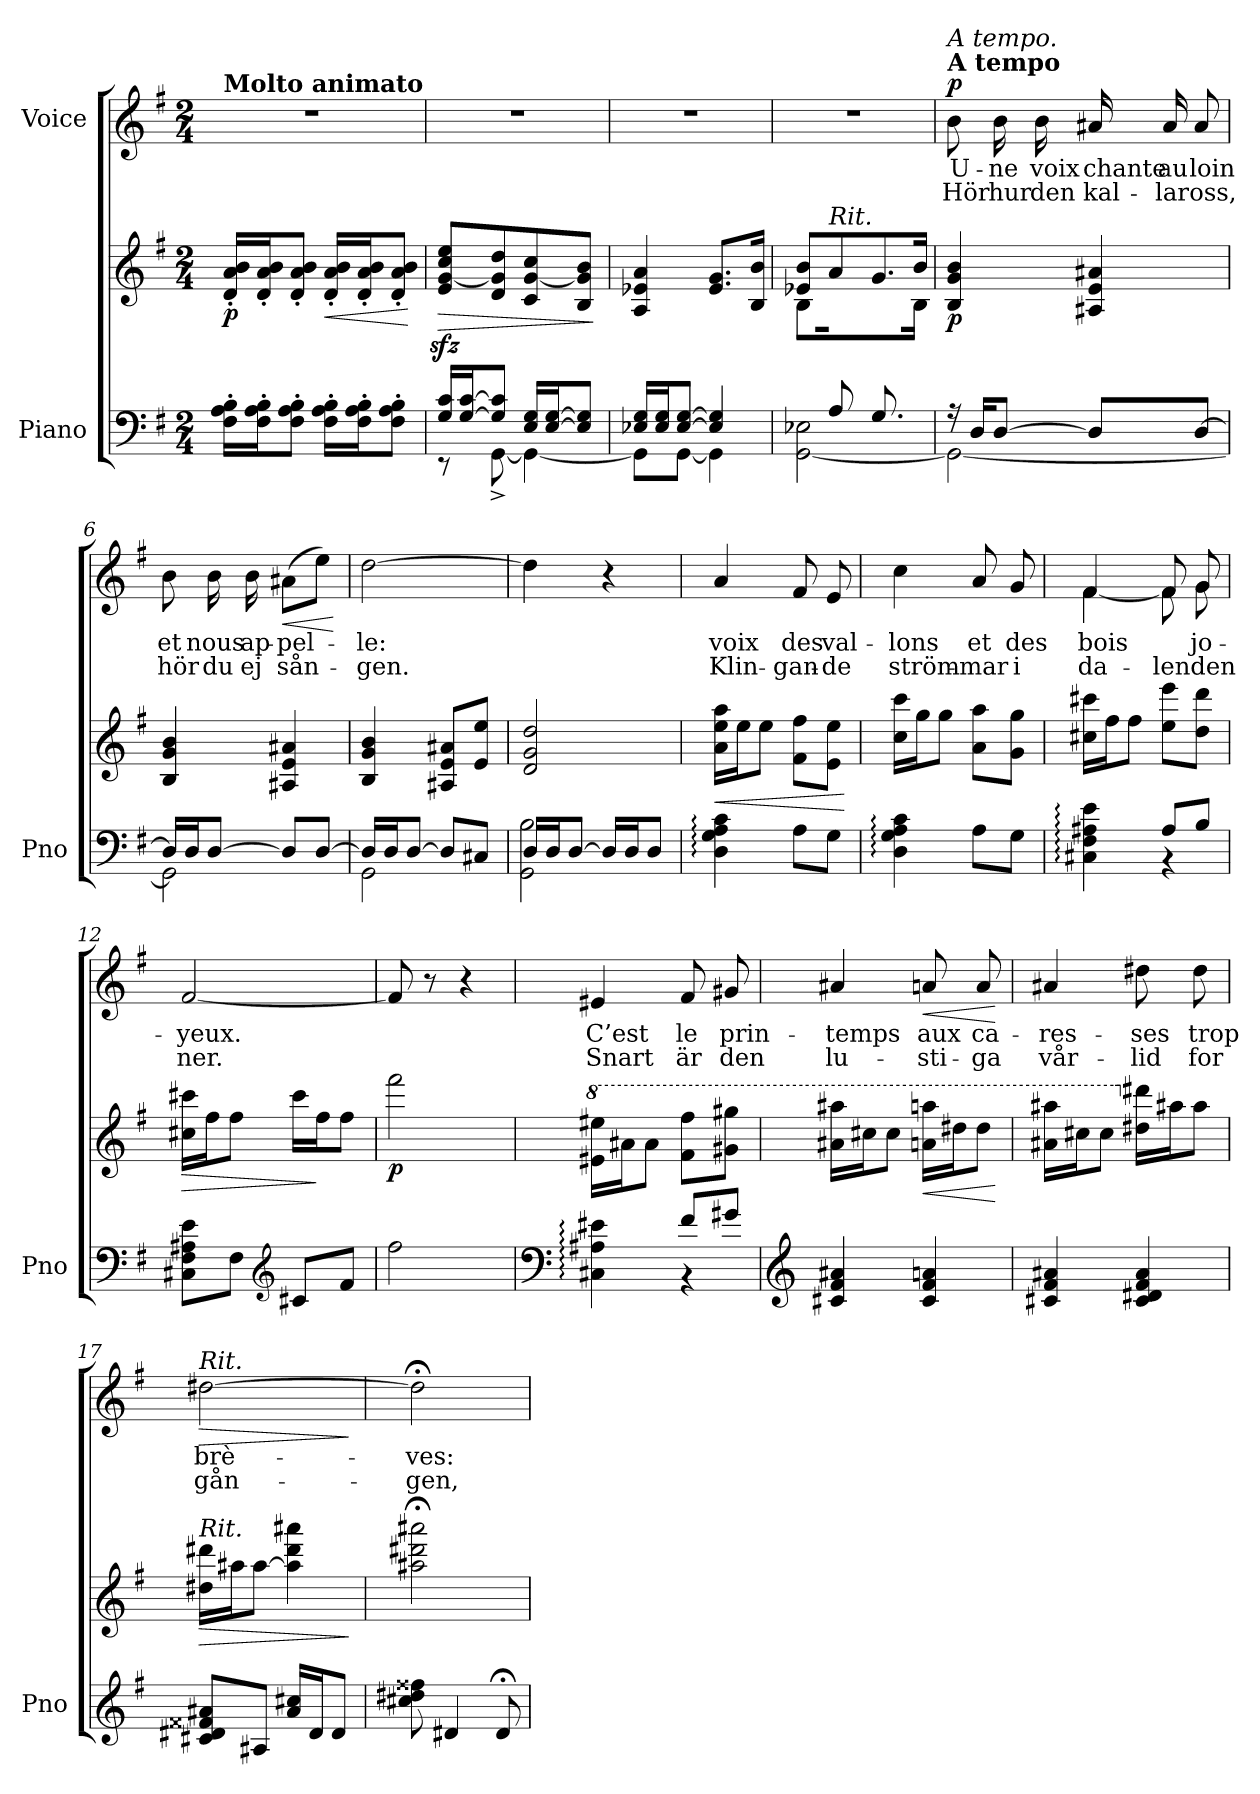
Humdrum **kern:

**kern	**kern	**dynam	**kern	**text	**text	**dynam
*part2	*part2	*part2	*part1	*part1	*part1	*part1
*staff3	*staff2	*staff2/3	*staff1	*staff1	*staff1	*staff1
*I"Piano	*	*	*I"Voice	*	*	*
*I'Pno	*	*	*	*	*	*
*clefF4	*clefG2	*	*clefG2	*	*	*
*k[f#]	*k[f#]	*	*k[f#]	*	*	*
*M2/4	*M2/4	*	*M2/4	*	*	*
=1	=1	=1	=1	=1	=1	=1
!	!	!	!LO:TX:a:B:t=Molto animato	!	!	!
!	!	!LO:DY:b	!	!	!	!
16F#\' 16A\' 16B\'LL	16d/' 16a/' 16b/'LL	p	2r	.	.	.
16F#\' 16A\' 16B\'J	16d/' 16a/' 16b/'J	.	.	.	.	.
8F#\' 8A\' 8B\'J	8d/' 8a/' 8b/'J	.	.	.	.	.
!	!	!LO:HP:b	!	!	!	!
16F#\' 16A\' 16B\'LL	16d/' 16a/' 16b/'LL	<	.	.	.	.
16F#\' 16A\' 16B\'J	16d/' 16a/' 16b/'J	.	.	.	.	.
8F#\' 8A\' 8B\'J	8d/' 8a/' 8b/'J	.	.	.	.	.
.	.	[	.	.	.	.
=2	=2	=2	=2	=2	=2	=2
*^	*	*	*	*	*	*
!	!	!	!LO:HP:b	!	!	!	!
16G/ 16c/LL	8r	8e/zz< [8g/zz< 8cc/zz< 8ee/zz<L	>	2r	.	.	.
[16G/ [16c/J	.	.	.	.	.	.	.
8G/] 8c/]J	[8GG^\	8d/ 8g/] 8dd/	.	.	.	.	.
16E/ 16G/LL	4GG\_	8c/ [8g/ 8cc/	.	.	.	.	.
[16E/ [16G/J	.	.	.	.	.	.	.
8E/] 8G/]J	.	8B/ 8g/] 8b/J	.	.	.	.	.
*v	*v	*	*	*	*	*	*
.	.	]	.	.	.	.
=3	=3	=3	=3	=3	=3	=3
*^	*	*	*	*	*	*
16E-X/ 16G/LL	8GG\L]	4A/ 4e-X/ 4a/	.	2r	.	.	.
16E-/ 16G/J	.	.	.	.	.	.	.
[8E-/ [8G/J	[8GG\J	.	.	.	.	.	.
4E-/] 4G/]	4GG\]	8.e-/ 8.g/L	.	.	.	.	.
.	.	16B/ 16b/Jk	.	.	.	.	.
=4	=4	=4	=4	=4	=4	=4	=4
*	*	*^	*	*	*	*	*
8ryy	[2GG\ 2E-X\	8e-X/ 8b/L	8B\L	.	2r	.	.	.
!	!	!LO:TX:i:t=Rit.	!	!	!	!	!	!
8A/	.	8a/	16ryy	.	.	.	.	.
*	*	*v	*v	*	*	*	*	*
8.G/	.	8.g/	.	.	.	.	.
*	*	*^	*	*	*	*	*
16ryy	.	16b/Jk	16B\Jk	.	.	.	.	.
=5	=5	=5	=5	=5	=5	=5	=5	=5
!	!	!	!	!	!LO:TX:a:B:t=A tempo	!	!	!
!	!	!	!	!	!LO:TX:i:t=A tempo.	!	!	!
!	!	!	!	!LO:DY:b	!	!	!	!LO:DY:a
*	*	*v	*v	*	*	*	*	*
16r	2GG\_	4B/ 4g/ 4b/	p	8b\	U-	Hör	p
16D/KL	.	.	.	.	.	.	.
[8D/J	.	.	.	16b\	-ne	hur	.
.	.	.	.	16b\	voix	den	.
8D/L]	.	4A#X/ 4e/ 4a#X/	.	16a#X/	chante	kal-	.
.	.	.	.	16a#/	au	-lar	.
[8D/J	.	.	.	8a#/	loin	oss,	.
=6	=6	=6	=6	=6	=6	=6	=6
16D/LL]	2GG\]	4B/ 4g/ 4b/	.	8b\	et	hör	.
16D/J	.	.	.	.	.	.	.
[8D/J	.	.	.	16b\	nous	du	.
.	.	.	.	16b\	ap-	ej	.
!	!	!	!	!	!	!	!LO:HP:b
8D/L]	.	4A#X/ 4e/ 4a#X/	.	(8a#X\L	-pel-	sån-	<
[8D/J	.	.	.	8ee\J)	.	.	.
*v	*v	*	*	*	*	*	*
.	.	.	.	.	.	[
=7	=7	=7	=7	=7	=7	=7
*^	*	*	*	*	*	*
16D/LL]	2GG\	4B/ 4g/ 4b/	.	[2dd\	-le:	-gen.	.
16D/J	.	.	.	.	.	.	.
[8D/J	.	.	.	.	.	.	.
8D/L]	.	8A#X/ 8e/ 8a#X/L	.	.	.	.	.
8C#X/J	.	8e/ 8ee/J	.	.	.	.	.
=8	=8	=8	=8	=8	=8	=8	=8
16D/LL	2GG\ 2B\	2d/ 2g/ 2dd/	.	4dd\]	.	.	.
16D/J	.	.	.	.	.	.	.
[8D/J	.	.	.	.	.	.	.
16D/LL]	.	.	.	4r	.	.	.
16D/J	.	.	.	.	.	.	.
8D/J	.	.	.	.	.	.	.
*v	*v	*	*	*	*	*	*
=9	=9	=9	=9	=9	=9	=9
!	!	!LO:HP:b	!	!	!	!
4D\:: 4G\:: 4A\:: 4c\::	16a\ 16ee\ 16aa\LL	<	4a/	voix	Klin-	.
.	16ee\J	.	.	.	.	.
.	8ee\J	.	.	.	.	.
8A\L	8f#\ 8ff#\L	.	8f#/	des	-gan-	.
8G\J	8e\ 8ee\J	.	8e/	val-	-de	.
.	.	[	.	.	.	.
=10	=10	=10	=10	=10	=10	=10
4D\:: 4G\:: 4A\:: 4c\::	16cc\ 16ccc\LL	.	4cc\	-lons	ström-	.
.	16gg\J	.	.	.	.	.
.	8gg\J	.	.	.	.	.
8A\L	8a\ 8aa\L	.	8a/	et	-mar	.
8G\J	8g\ 8gg\J	.	8g/	des	i	.
=11	=11	=11	=11	=11	=11	=11
*^	*	*	*^	*	*	*
4C#X\:: 4F#\:: 4A#X\:: 4e\::	4ryy	16cc#X\ 16ccc#X\LL	.	4f#/	[4f#\	bois	da-	.
.	.	16ff#\J	.	.	.	.	.	.
.	.	8ff#\J	.	.	.	.	.	.
8A#/L	4r	8ee\ 8eee\L	.	8f#/	8f#\]	.	-len	.
8B/J	.	8dd\ 8ddd\J	.	8g/	8g\	jo-	den	.
*v	*v	*	*	*	*	*	*	*
=12	=12	=12	=12	=12	=12	=12	=12
!	!	!LO:HP:b	!	!	!	!	!
*	*	*	*v	*v	*	*	*
8C#X\ 8F#\ 8A#X\ 8e\L	16cc#X\ 16ccc#X\LL	>	[2f#/	-yeux.	ner.	.
.	16ff#\J	.	.	.	.	.
8F#\J	8ff#\J	.	.	.	.	.
*clefG2	*	*	*	*	*	*
8c#X/L	16ccc#\LL	.	.	.	.	.
.	16ff#\J	]	.	.	.	.
8f#/J	8ff#\J	.	.	.	.	.
=13	=13	=13	=13	=13	=13	=13
!	!	!LO:DY:b	!	!	!	!
2ff#\	2fff#\	p	8f#/]	.	.	.
.	.	.	8r	.	.	.
.	.	.	4r	.	.	.
=14	=14	=14	=14	=14	=14	=14
*clefF4	*	*	*	*	*	*
*^	*	*	*	*	*	*
*	*	*8va	*	*	*	*	*
4C#X\:: 4A#X\:: 4e#X\::	4ryy	16ee#X\ 16eee#X\LL	.	4e#X/	C’est	Snart	.
.	.	16aa#X\J	.	.	.	.	.
.	.	8aa#\J	.	.	.	.	.
8f#/L	4r	8ff#\ 8fff#\L	.	8f#/	le	är	.
8g#X/J	.	8gg#X\ 8ggg#X\J	.	8g#X/	prin-	den	.
*v	*v	*	*	*	*	*	*
=15	=15	=15	=15	=15	=15	=15
*clefG2	*	*	*	*	*	*
4c#X/ 4f#/ 4a#X/	16aa#X\ 16aaa#X\LL	.	4a#X/	-temps	lu-	.
.	16ccc#X\J	.	.	.	.	.
.	8ccc#\J	.	.	.	.	.
!	!	!LO:HP:b	!	!	!	!LO:HP:b
4c#/ 4f#/ 4an/	16aan\ 16aaan\LL	<	8an/	aux	-sti-	<
.	16ddd#X\J	.	.	.	.	.
.	8ddd#\J	.	8a/	ca-	-ga	.
.	.	[	.	.	.	[
=16	=16	=16	=16	=16	=16	=16
4c#X/ 4f#/ 4a#X/	16aa#X\ 16aaa#X\LL	.	4a#X/	-res-	vår-	.
.	16ccc#X\J	.	.	.	.	.
.	8ccc#\J	.	.	.	.	.
*	*X8va	*	*	*	*	*
4c#/ 4d#X/ 4f#/ 4a#/	16dd#X\ 16ddd#X\LL	.	8dd#X\	-ses	-lid	.
.	16aa#X\J	.	.	.	.	.
.	8aa#\J	.	8dd#\	trop	for	.
=17	=17	=17	=17	=17	=17	=17
!	!	!	!LO:TX:i:t=Rit.	!	!	!
!	!LO:TX:i:t=Rit.	!	!	!	!	!
!	!	!LO:HP:b	!	!	!	!LO:HP:b
8c#X/ 8d#X/ 8f##X/ 8a#X/L	16dd#X\ 16ddd#X\LL	>	[2dd#X\	brè-	gån-	>
.	16aa#X\J	.	.	.	.	.
8A#X/J	[<8aa#\J	.	.	.	.	.
16a#/ 16cc#X/LL	4aa#\] 4ddd#\ 4aaa#X\	.	.	.	.	.
16d#/J	.	.	.	.	.	.
8d#/J	.	.	.	.	.	.
.	.	]	.	.	.	]
=18	=18	=18	=18	=18	=18	=18
8cc#X\ 8dd#X\ 8ff##X\	2aa#X\;< 2ddd#X\;< 2aaa#X\;<	.	2dd#;<\]	-ves:	-gen,	.
4d#X/	.	.	.	.	.	.
8d#;</	.	.	.	.	.	.
=	=	=	=	=	=	=
*-	*-	*-	*-	*-	*-	*-
